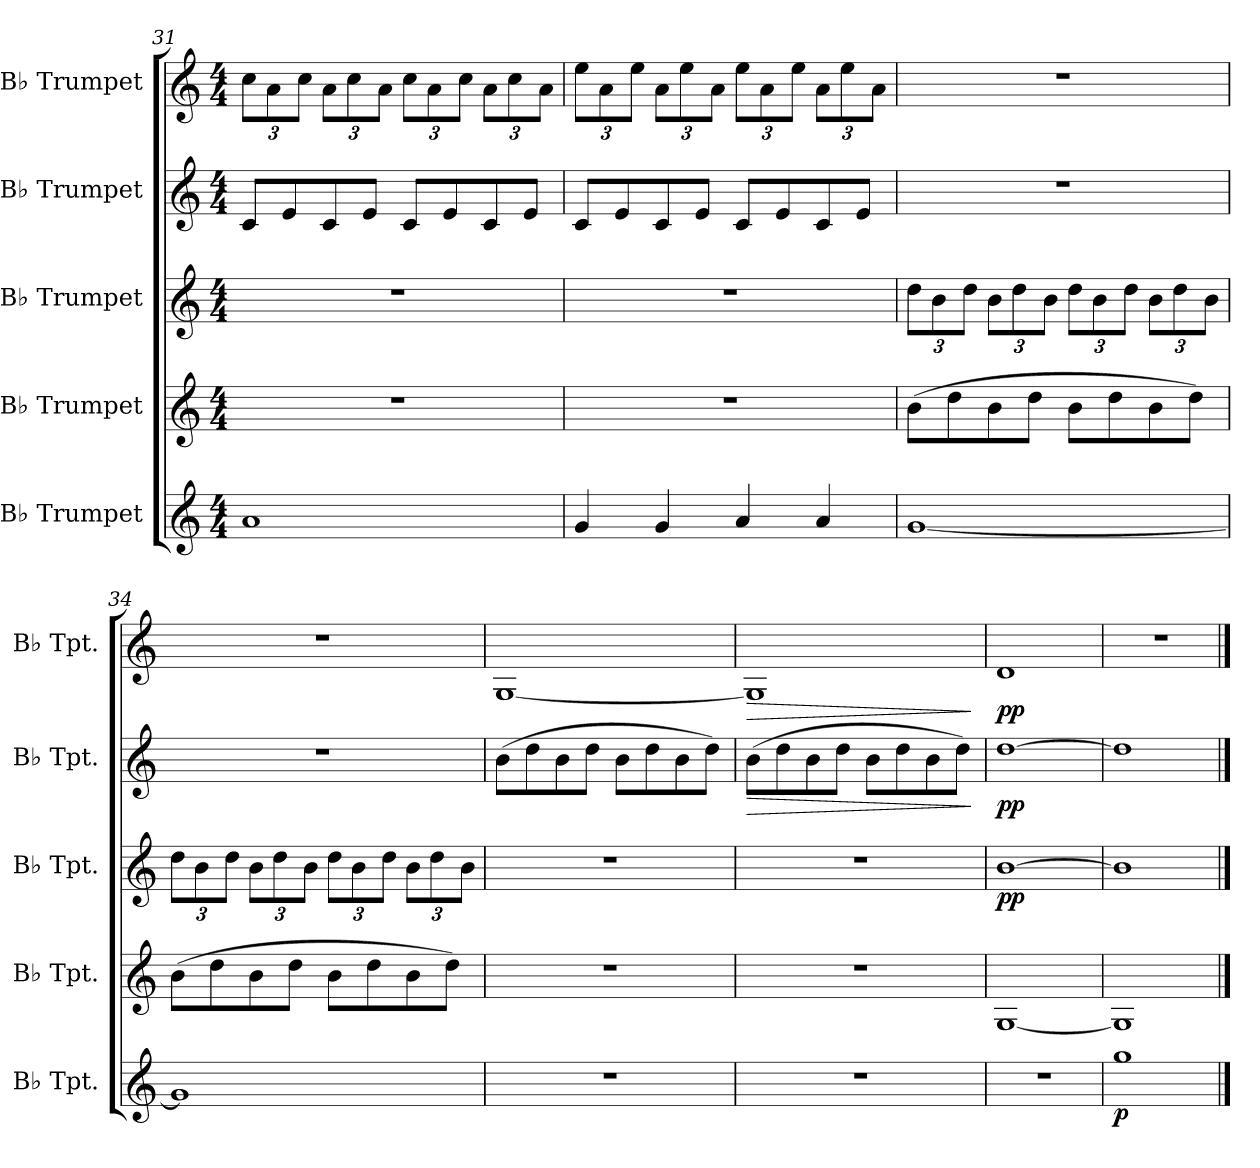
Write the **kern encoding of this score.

**kern	**dynam	**kern	**kern	**dynam	**kern	**dynam	**kern	**dynam
*part5	*part5	*part4	*part3	*part3	*part2	*part2	*part1	*part1
*staff5	*staff5	*staff4	*staff3	*staff3	*staff2	*staff2	*staff1	*staff1
*I"B♭ Trumpet	*	*I"B♭ Trumpet	*I"B♭ Trumpet	*	*I"B♭ Trumpet	*	*I"B♭ Trumpet	*
*I'B♭ Tpt.	*	*I'B♭ Tpt.	*I'B♭ Tpt.	*	*I'B♭ Tpt.	*	*I'B♭ Tpt.	*
!!LO:LB:g=z
*clefG2	*	*clefG2	*clefG2	*	*clefG2	*	*clefG2	*
*ITrd1c2	*	*ITrd1c2	*ITrd1c2	*	*ITrd1c2	*	*ITrd1c2	*
*k[b-e-]	*	*k[b-e-]	*k[b-e-]	*	*k[b-e-]	*	*k[b-e-]	*
*M4/4	*	*M4/4	*M4/4	*	*M4/4	*	*M4/4	*
*	*	*	*	*	*	*	*Xbrackettup	*
=31	=31	=31	=31	=31	=31	=31	=31	=31
1g	.	1r	1r	.	8B-/L	.	12b-\L	.
.	.	.	.	.	.	.	12g\	.
.	.	.	.	.	8d/	.	.	.
.	.	.	.	.	.	.	12b-\J	.
.	.	.	.	.	8B-/	.	12g\L	.
.	.	.	.	.	.	.	12b-\	.
.	.	.	.	.	8d/J	.	.	.
.	.	.	.	.	.	.	12g\J	.
.	.	.	.	.	8B-/L	.	12b-\L	.
.	.	.	.	.	.	.	12g\	.
.	.	.	.	.	8d/	.	.	.
.	.	.	.	.	.	.	12b-\J	.
.	.	.	.	.	8B-/	.	12g\L	.
.	.	.	.	.	.	.	12b-\	.
.	.	.	.	.	8d/J	.	.	.
.	.	.	.	.	.	.	12g\J	.
=32	=32	=32	=32	=32	=32	=32	=32	=32
4f/	.	1r	1r	.	8B-/L	.	12dd\L	.
.	.	.	.	.	.	.	12g\	.
.	.	.	.	.	8d/	.	.	.
.	.	.	.	.	.	.	12dd\J	.
4f/	.	.	.	.	8B-/	.	12g\L	.
.	.	.	.	.	.	.	12dd\	.
.	.	.	.	.	8d/J	.	.	.
.	.	.	.	.	.	.	12g\J	.
4g/	.	.	.	.	8B-/L	.	12dd\L	.
.	.	.	.	.	.	.	12g\	.
.	.	.	.	.	8d/	.	.	.
.	.	.	.	.	.	.	12dd\J	.
4g/	.	.	.	.	8B-/	.	12g\L	.
.	.	.	.	.	.	.	12dd\	.
.	.	.	.	.	8d/J	.	.	.
.	.	.	.	.	.	.	12g\J	.
=33	=33	=33	=33	=33	=33	=33	=33	=33
*	*	*	*Xbrackettup	*	*	*	*	*
[1f	.	(8a\L	12cc\L	.	1r	.	1r	.
.	.	.	12a\	.	.	.	.	.
.	.	8cc\	.	.	.	.	.	.
.	.	.	12cc\J	.	.	.	.	.
.	.	8a\	12a\L	.	.	.	.	.
.	.	.	12cc\	.	.	.	.	.
.	.	8cc\J	.	.	.	.	.	.
.	.	.	12a\J	.	.	.	.	.
.	.	8a\L	12cc\L	.	.	.	.	.
.	.	.	12a\	.	.	.	.	.
.	.	8cc\	.	.	.	.	.	.
.	.	.	12cc\J	.	.	.	.	.
.	.	8a\	12a\L	.	.	.	.	.
.	.	.	12cc\	.	.	.	.	.
.	.	8cc\J)	.	.	.	.	.	.
.	.	.	12a\J	.	.	.	.	.
!!LO:PB:g=z
=34	=34	=34	=34	=34	=34	=34	=34	=34
1f]	.	(8a\L	12cc\L	.	1r	.	1r	.
.	.	.	12a\	.	.	.	.	.
.	.	8cc\	.	.	.	.	.	.
.	.	.	12cc\J	.	.	.	.	.
.	.	8a\	12a\L	.	.	.	.	.
.	.	.	12cc\	.	.	.	.	.
.	.	8cc\J	.	.	.	.	.	.
.	.	.	12a\J	.	.	.	.	.
.	.	8a\L	12cc\L	.	.	.	.	.
.	.	.	12a\	.	.	.	.	.
.	.	8cc\	.	.	.	.	.	.
.	.	.	12cc\J	.	.	.	.	.
.	.	8a\	12a\L	.	.	.	.	.
.	.	.	12cc\	.	.	.	.	.
.	.	8cc\J)	.	.	.	.	.	.
.	.	.	12a\J	.	.	.	.	.
=35	=35	=35	=35	=35	=35	=35	=35	=35
!	!	!	!	!	!	!LO:DY:b	!	!
!	!	!	!	!	!	!LO:DY:n=1:a	!	!
1r	.	1r	1r	.	(8a\L	mf mf	[1F	.
.	.	.	.	.	8cc\	.	.	.
.	.	.	.	.	8a\	.	.	.
.	.	.	.	.	8cc\J	.	.	.
.	.	.	.	.	8a\L	.	.	.
.	.	.	.	.	8cc\	.	.	.
.	.	.	.	.	8a\	.	.	.
.	.	.	.	.	8cc\J)	.	.	.
=36	=36	=36	=36	=36	=36	=36	=36	=36
*	*	*	*	*	*	*	*MM110	*
!	!	!	!	!	!	!LO:HP:b	!	!LO:HP:b
1r	.	1r	1r	.	(8a\L	>	1F]	>
.	.	.	.	.	8cc\	.	.	.
.	.	.	.	.	8a\	.	.	.
.	.	.	.	.	8cc\J	.	.	.
.	.	.	.	.	8a\L	.	.	.
.	.	.	.	.	8cc\	.	.	.
.	.	.	.	.	8a\	.	.	.
.	.	.	.	.	8cc\J)	.	.	.
.	.	.	.	.	.	]	.	]
=37	=37	=37	=37	=37	=37	=37	=37	=37
*	*	*	*	*	*	*	*MM100	*
!	!	!	!	!LO:DY:b	!	!LO:DY:b	!	!LO:DY:b
1r	.	[1F	[1a	pp	[1cc	pp	1c	pp
=38	=38	=38	=38	=38	=38	=38	=38	=38
!	!LO:DY:b	!	!	!	!	!	!	!
1ff	p	1F]	1a]	.	1cc]	.	1r	.
==	==	==	==	==	==	==	==	==
*-	*-	*-	*-	*-	*-	*-	*-	*-
